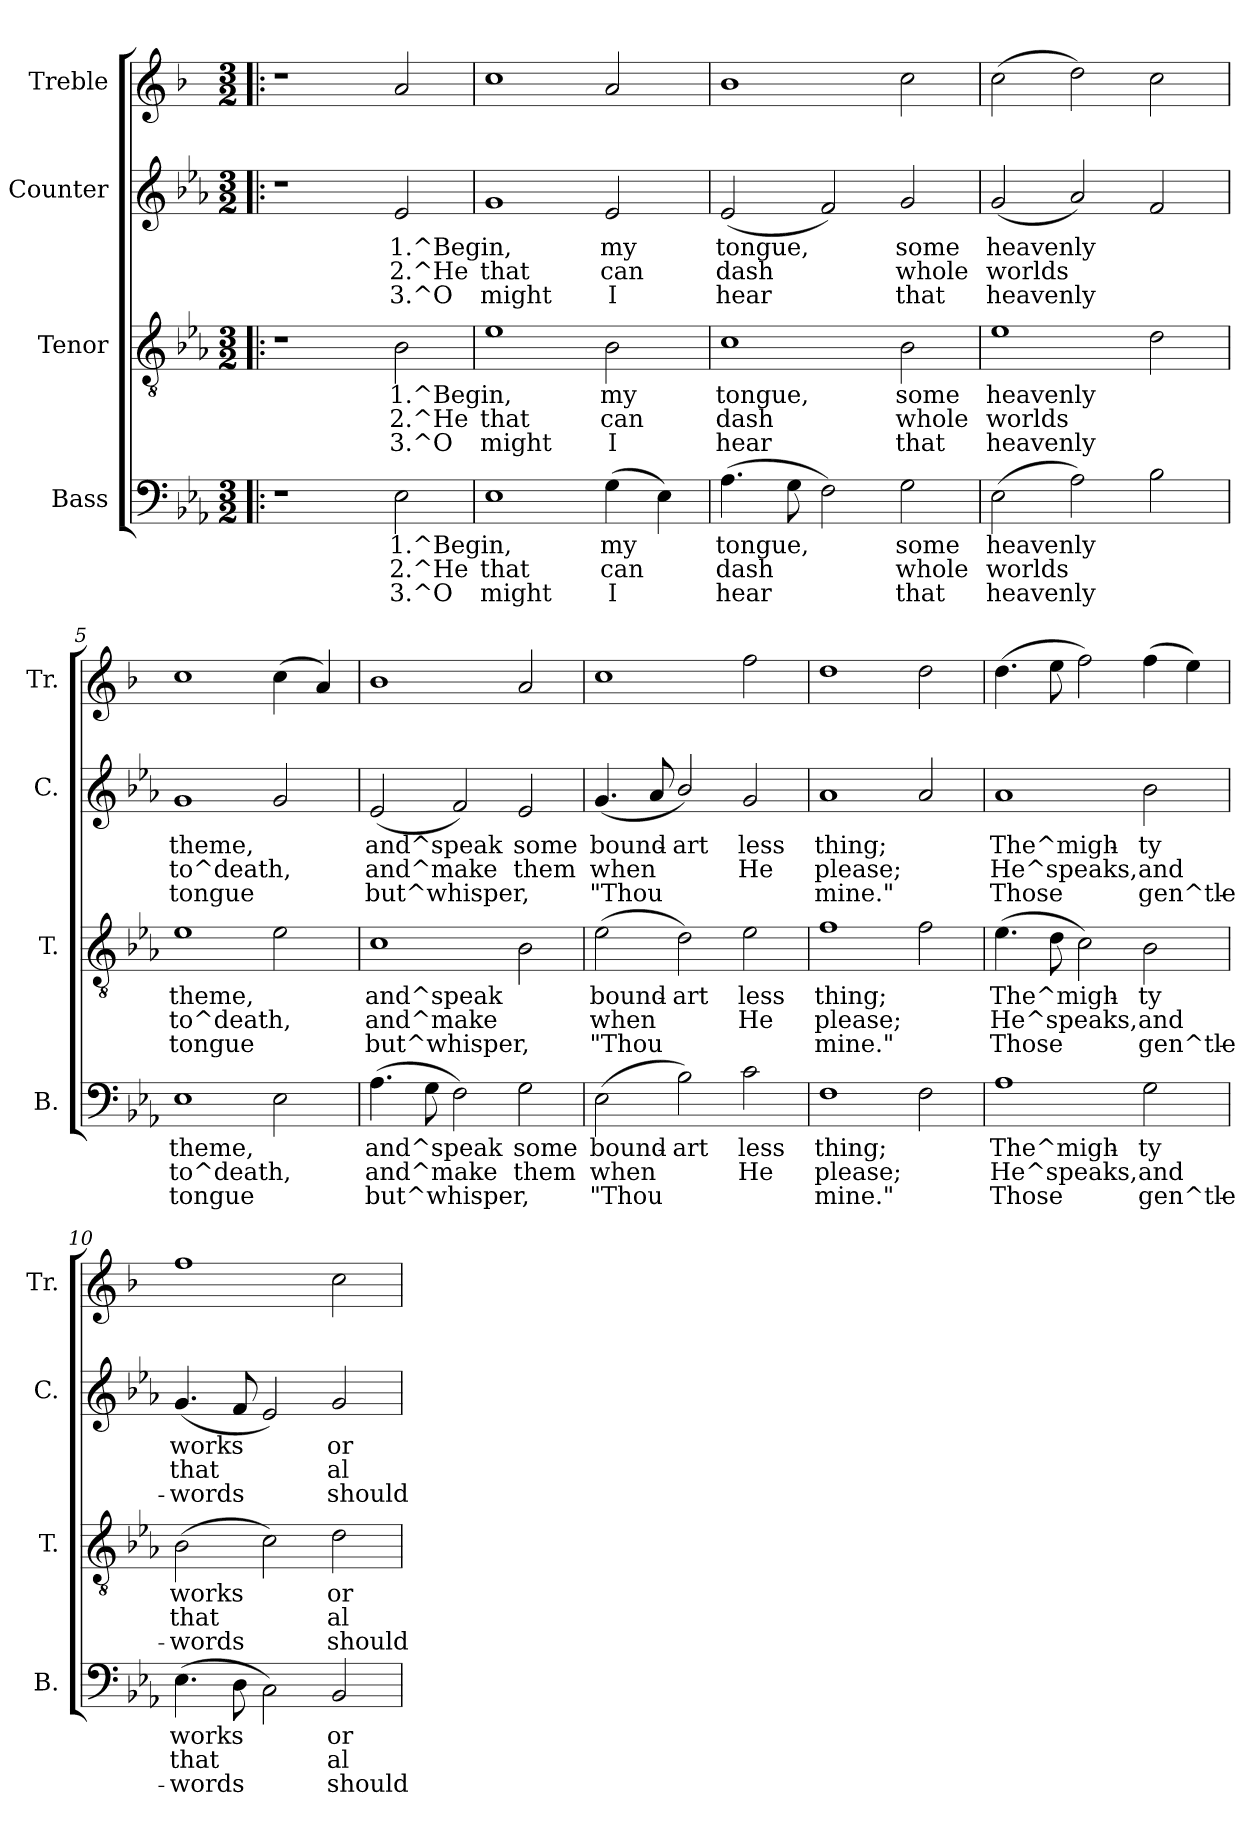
**kern	**text	**text	**text	**kern	**text	**text	**text	**kern	**text	**text	**text	**kern
*part4	*part4	*part4	*part4	*part3	*part3	*part3	*part3	*part2	*part2	*part2	*part2	*part1
*staff4	*staff4	*staff4	*staff4	*staff3	*staff3	*staff3	*staff3	*staff2	*staff2	*staff2	*staff2	*staff1
*I"Bass	*	*	*	*I"Tenor	*	*	*	*I"Counter	*	*	*	*I"Treble
*I'B.	*	*	*	*I'T.	*	*	*	*I'C.	*	*	*	*I'Tr.
!!LO:PB:g=z
*stria5	*	*	*	*stria5	*	*	*	*stria5	*	*	*	*stria5
*clefF4	*	*	*	*clefGv2	*	*	*	*clefG2	*	*	*	*clefG2
*	*	*	*	*	*	*	*	*	*	*	*	*ITrd1c2
*k[b-e-a-]	*	*	*	*k[b-e-a-]	*	*	*	*k[b-e-a-]	*	*	*	*k[b-e-a-]
*E-:	*	*	*	*E-:	*	*	*	*E-:	*	*	*	*E-:
*M3/2	*	*	*	*M3/2	*	*	*	*M3/2	*	*	*	*M3/2
=1!|:	=1!|:	=1!|:	=1!|:	=1!|:	=1!|:	=1!|:	=1!|:	=1!|:	=1!|:	=1!|:	=1!|:	=1!|:
1r	.	.	.	1r	.	.	.	1r	.	.	.	1r
!	!LO:LY:a:rj	!LO:LY:a:rj	!LO:LY:a:rj	!	!LO:LY:a:rj	!LO:LY:a:rj	!LO:LY:a:rj	!	!LO:LY:b:rj	!LO:LY:b:rj	!LO:LY:b:rj	!
2E-\	1.^Begin,	2.^He	3.^O	2B-\	1.^Begin,	2.^He	3.^O	2e-/	1.^Begin,	2.^He	3.^O	2g/
=2	=2	=2	=2	=2	=2	=2	=2	=2	=2	=2	=2	=2
!	!LO:LY:a:rj	!LO:LY:a:rj	!LO:LY:a:rj	!	!LO:LY:a:rj	!LO:LY:a:rj	!LO:LY:a:rj	!	!LO:LY:b:rj	!LO:LY:b:rj	!LO:LY:b:rj	!
1E-	.	that	might	1e-	.	that	might	1g	.	that	might	1b-
!	!LO:LY:a:rj	!LO:LY:a:rj	!LO:LY:a:rj	!	!LO:LY:a:rj	!LO:LY:a:rj	!LO:LY:a:rj	!	!LO:LY:b:rj	!LO:LY:b:rj	!LO:LY:b:rj	!
(>4G\	my	can	I	2B-\	my	can	I	2e-/	my	can	I	2g/
!	!LO:LY:a:rj	!LO:LY:a:rj	!LO:LY:a:rj	!	!	!	!	!	!	!	!	!
4E-\)	.	.	.	.	.	.	.	.	.	.	.	.
=3	=3	=3	=3	=3	=3	=3	=3	=3	=3	=3	=3	=3
!	!LO:LY:a:rj	!LO:LY:a:rj	!LO:LY:a:rj	!	!LO:LY:a:rj	!LO:LY:a:rj	!LO:LY:a:rj	!	!LO:LY:b:rj	!LO:LY:b:rj	!LO:LY:b:rj	!
(>4.A-\	tongue,	dash	hear	1c	tongue,	dash	hear	(<2e-/	tongue,	dash	hear	1a-
!	!LO:LY:a:rj	!LO:LY:a:rj	!LO:LY:a:rj	!	!	!	!	!	!	!	!	!
8G\	.	.	.	.	.	.	.	.	.	.	.	.
!	!LO:LY:a:rj	!LO:LY:a:rj	!LO:LY:a:rj	!	!	!	!	!	!LO:LY:b:rj	!LO:LY:b:rj	!LO:LY:b:rj	!
2F\)	.	.	.	.	.	.	.	2f/)	.	.	.	.
!	!LO:LY:a:rj	!LO:LY:a:rj	!LO:LY:a:rj	!	!LO:LY:a:rj	!LO:LY:a:rj	!LO:LY:a:rj	!	!LO:LY:b:rj	!LO:LY:b:rj	!LO:LY:b:rj	!
2G\	some	whole	that	2B-\	some	whole	that	2g/	some	whole	that	2b-\
=4	=4	=4	=4	=4	=4	=4	=4	=4	=4	=4	=4	=4
!	!LO:LY:a:rj	!LO:LY:a:rj	!LO:LY:a:rj	!	!LO:LY:a:rj	!LO:LY:a:rj	!LO:LY:a:rj	!	!LO:LY:b:rj	!LO:LY:b:rj	!LO:LY:b:rj	!
(>2E-\	heavenly	worlds	heavenly	1e-	heavenly	worlds	heavenly	(<2g/	heavenly	worlds	heavenly	(>2b-\
!	!LO:LY:a:rj	!LO:LY:a:rj	!LO:LY:a:rj	!	!	!	!	!	!LO:LY:b:rj	!LO:LY:b:rj	!LO:LY:b:rj	!
2A-\)	.	.	.	.	.	.	.	2a-/)	.	.	.	2cc\)
!	!LO:LY:a:rj	!LO:LY:a:rj	!LO:LY:a:rj	!	!LO:LY:a:rj	!LO:LY:a:rj	!LO:LY:a:rj	!	!LO:LY:b:rj	!LO:LY:b:rj	!LO:LY:b:rj	!
2B-\	.	.	.	2d\	.	.	.	2f/	.	.	.	2b-\
=5	=5	=5	=5	=5	=5	=5	=5	=5	=5	=5	=5	=5
!	!LO:LY:a:rj	!LO:LY:a:rj	!LO:LY:a:rj	!	!LO:LY:a:rj	!LO:LY:a:rj	!LO:LY:a:rj	!	!LO:LY:b:rj	!LO:LY:b:rj	!LO:LY:b:rj	!
1E-	theme,	to^death,	tongue	1e-	theme,	to^death,	tongue	1g	theme,	to^death,	tongue	1b->
!	!LO:LY:a:rj	!LO:LY:a:rj	!LO:LY:a:rj	!	!LO:LY:a:rj	!LO:LY:a:rj	!LO:LY:a:rj	!	!LO:LY:b:rj	!LO:LY:b:rj	!LO:LY:b:rj	!
2E-\	.	.	.	2e-\	.	.	.	2g/	.	.	.	(>4b-\
.	.	.	.	.	.	.	.	.	.	.	.	4g/)
=6	=6	=6	=6	=6	=6	=6	=6	=6	=6	=6	=6	=6
!	!LO:LY:a:rj	!LO:LY:a:rj	!LO:LY:a:rj	!	!LO:LY:a:rj	!LO:LY:a:rj	!LO:LY:a:rj	!	!LO:LY:b:rj	!LO:LY:b:rj	!LO:LY:b:rj	!
(>4.A-\	and^speak	and^make	but^whisper,	1c	and^speak	and^make	but^whisper,	(<2e-/	and^speak	and^make	but^whisper,	1a-
!	!LO:LY:a:rj	!LO:LY:a:rj	!LO:LY:a:rj	!	!	!	!	!	!	!	!	!
8G\	.	.	.	.	.	.	.	.	.	.	.	.
!	!LO:LY:a:rj	!LO:LY:a:rj	!LO:LY:a:rj	!	!	!	!	!	!LO:LY:b:rj	!LO:LY:b:rj	!LO:LY:b:rj	!
2F\)	.	.	.	.	.	.	.	2f/)	.	.	.	.
!	!LO:LY:a:rj	!LO:LY:a:rj	!LO:LY:a:rj	!	!LO:LY:a:rj	!LO:LY:a:rj	!LO:LY:a:rj	!	!LO:LY:b:rj	!LO:LY:b:rj	!LO:LY:b:rj	!
2G\	some	them	.	2B-\	.	.	.	2e-/	some	them	.	2g/
=7	=7	=7	=7	=7	=7	=7	=7	=7	=7	=7	=7	=7
!	!LO:LY:a:rj	!LO:LY:a:rj	!LO:LY:a:rj	!	!LO:LY:a:rj	!LO:LY:a:rj	!LO:LY:a:rj	!	!LO:LY:b:rj	!LO:LY:b:rj	!LO:LY:b:rj	!
(>2E-\	bound-	-when	"Thou	(>2e-\	bound-	-when	"Thou	(<4.g/	bound-	-when	"Thou	1b-
!	!	!	!	!	!	!	!	!	!LO:LY:b:rj	!LO:LY:b:rj	!LO:LY:b:rj	!
.	.	.	.	.	.	.	.	8a-/	.	.	.	.
!	!LO:LY:a:rj	!LO:LY:a:rj	!LO:LY:a:rj	!	!LO:LY:a:rj	!LO:LY:a:rj	!LO:LY:a:rj	!	!LO:LY:b:rj	!LO:LY:b:rj	!LO:LY:b:rj	!
2B-\)	art	.	.	2d\)	art	.	.	2b-/)	art	.	.	.
!	!LO:LY:a:rj	!LO:LY:a:rj	!LO:LY:a:rj	!	!LO:LY:a:rj	!LO:LY:a:rj	!LO:LY:a:rj	!	!LO:LY:b:rj	!LO:LY:b:rj	!LO:LY:b:rj	!
2c\	less	He	.	2e-\	less	He	.	2g/	less	He	.	2ee-\
=8	=8	=8	=8	=8	=8	=8	=8	=8	=8	=8	=8	=8
!	!LO:LY:a:rj	!LO:LY:a:rj	!LO:LY:a:rj	!	!LO:LY:a:rj	!LO:LY:a:rj	!LO:LY:a:rj	!	!LO:LY:b:rj	!LO:LY:b:rj	!LO:LY:b:rj	!
1F	thing;	please;	mine."	1f	thing;	please;	mine."	1a-	thing;	please;	mine."	1cc
!	!LO:LY:a:rj	!LO:LY:a:rj	!LO:LY:a:rj	!	!LO:LY:a:rj	!LO:LY:a:rj	!LO:LY:a:rj	!	!LO:LY:b:rj	!LO:LY:b:rj	!LO:LY:b:rj	!
2F\	.	.	.	2f\	.	.	.	2a-/	.	.	.	2cc\
=9	=9	=9	=9	=9	=9	=9	=9	=9	=9	=9	=9	=9
!	!LO:LY:a:rj	!LO:LY:a:rj	!LO:LY:a:rj	!	!LO:LY:a:rj	!LO:LY:a:rj	!LO:LY:a:rj	!	!LO:LY:b:rj	!LO:LY:b:rj	!LO:LY:b:rj	!
1A-	The^migh-	-He^speaks,	Those	(>4.e-\	The^migh-	-He^speaks,	Those	1a-	The^migh-	-He^speaks,	Those	(>4.cc\
!	!	!	!	!	!LO:LY:a:rj	!LO:LY:a:rj	!LO:LY:a:rj	!	!	!	!	!
.	.	.	.	8d\	.	.	.	.	.	.	.	8dd\
!	!	!	!	!	!LO:LY:a:rj	!LO:LY:a:rj	!LO:LY:a:rj	!	!	!	!	!
.	.	.	.	2c\)	.	.	.	.	.	.	.	2ee-\)
!	!LO:LY:a:rj	!LO:LY:a:rj	!LO:LY:a:rj	!	!LO:LY:a:rj	!LO:LY:a:rj	!LO:LY:a:rj	!	!LO:LY:b:rj	!LO:LY:b:rj	!LO:LY:b:rj	!
2G\	ty	and	gen^tle-	2B-\	ty	and	gen^tle-	2b-\	ty	and	gen^tle-	(>4ee-\
.	.	.	.	.	.	.	.	.	.	.	.	4dd\)
=10	=10	=10	=10	=10	=10	=10	=10	=10	=10	=10	=10	=10
!	!LO:LY:a:rj	!LO:LY:a:rj	!LO:LY:a:rj	!	!LO:LY:a:rj	!LO:LY:a:rj	!LO:LY:a:rj	!	!LO:LY:b:rj	!LO:LY:b:rj	!LO:LY:b:rj	!
(>4.E-\	-works	that	words	(>2B-\	-works	that	words	(<4.g/	-works	that	words	1ee->
!	!LO:LY:a:rj	!LO:LY:a:rj	!LO:LY:a:rj	!	!	!	!	!	!LO:LY:b:rj	!LO:LY:b:rj	!LO:LY:b:rj	!
8D\	.	.	-	.	.	.	.	8f/	.	.	-	.
!	!LO:LY:a:rj	!LO:LY:a:rj	!LO:LY:a:rj	!	!LO:LY:a:rj	!LO:LY:a:rj	!LO:LY:a:rj	!	!LO:LY:b:rj	!LO:LY:b:rj	!LO:LY:b:rj	!
2C\)	-	.	-	2c\)	.	.	-	2e-/)	-	.	-	.
!	!LO:LY:a:rj	!LO:LY:a:rj	!LO:LY:a:rj	!	!LO:LY:a:rj	!LO:LY:a:rj	!LO:LY:a:rj	!	!LO:LY:b:rj	!LO:LY:b:rj	!LO:LY:b:rj	!
2BB-/	-or	al-	-should	2d\	-or	al-	-should	2g/	-or	al-	-should	2b-\
=	=	=	=	=	=	=	=	=	=	=	=	=
*-	*-	*-	*-	*-	*-	*-	*-	*-	*-	*-	*-	*-
